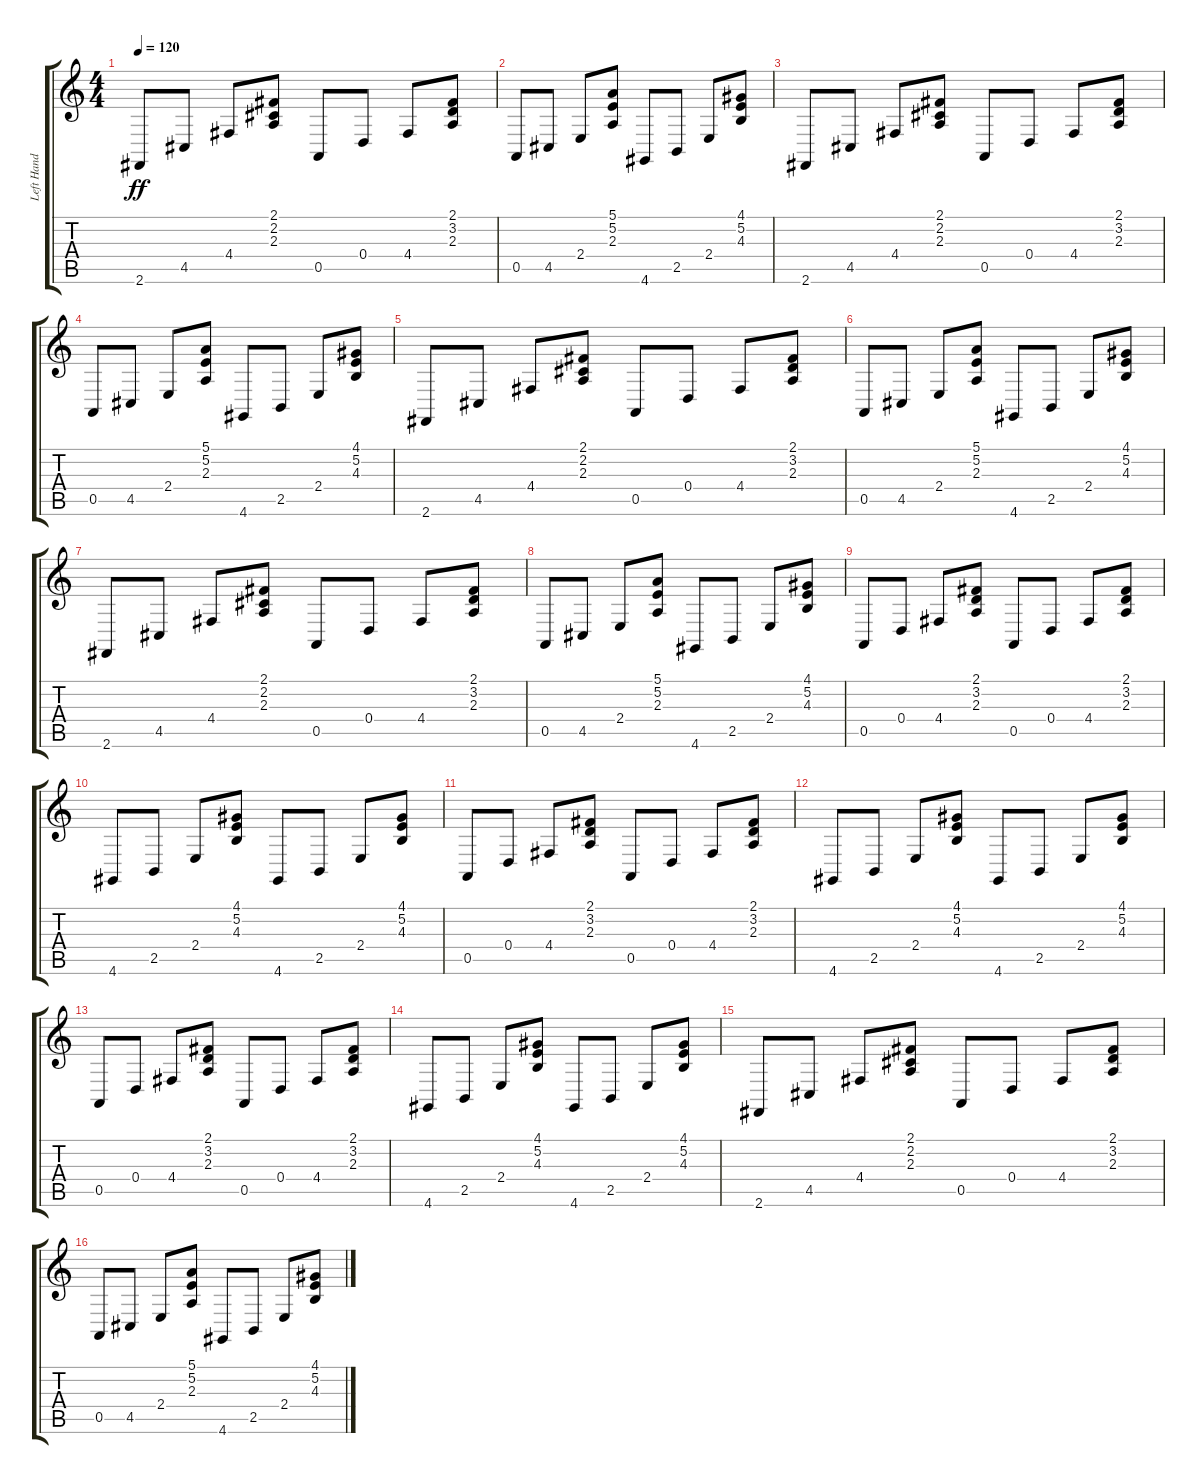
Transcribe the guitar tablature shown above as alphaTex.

\track ("Left Hand" "Left Hand") {instrument brightacousticpiano}
\staff {score tabs}
\tuning (E4 B3 G3 D3 A2 E2) {hide}
\ts (4 4)
\tempo 120
\clef g2
\ks c
2.6.8{dy ff} 4.5.8 4.4.8 (2.1 2.2 2.3).8 0.5.8 0.4.8 4.4.8 (2.1 3.2 2.3).8 |
0.5.8 4.5.8 2.4.8 (5.1 5.2 2.3).8 4.6.8 2.5.8 2.4.8 (4.1 5.2 4.3).8 |
2.6.8 4.5.8 4.4.8 (2.1 2.2 2.3).8 0.5.8 0.4.8 4.4.8 (2.1 3.2 2.3).8 |
0.5.8 4.5.8 2.4.8 (5.1 5.2 2.3).8 4.6.8 2.5.8 2.4.8 (4.1 5.2 4.3).8 |
2.6.8 4.5.8 4.4.8 (2.1 2.2 2.3).8 0.5.8 0.4.8 4.4.8 (2.1 3.2 2.3).8 |
0.5.8 4.5.8 2.4.8 (5.1 5.2 2.3).8 4.6.8 2.5.8 2.4.8 (4.1 5.2 4.3).8 |
2.6.8 4.5.8 4.4.8 (2.1 2.2 2.3).8 0.5.8 0.4.8 4.4.8 (2.1 3.2 2.3).8 |
0.5.8 4.5.8 2.4.8 (5.1 5.2 2.3).8 4.6.8 2.5.8 2.4.8 (4.1 5.2 4.3).8 |
0.5.8 0.4.8 4.4.8 (2.1 3.2 2.3).8 0.5.8 0.4.8 4.4.8 (2.1 3.2 2.3).8 |
4.6.8 2.5.8 2.4.8 (4.1 5.2 4.3).8 4.6.8 2.5.8 2.4.8 (4.1 5.2 4.3).8 |
0.5.8 0.4.8 4.4.8 (2.1 3.2 2.3).8 0.5.8 0.4.8 4.4.8 (2.1 3.2 2.3).8 |
4.6.8 2.5.8 2.4.8 (4.1 5.2 4.3).8 4.6.8 2.5.8 2.4.8 (4.1 5.2 4.3).8 |
0.5.8 0.4.8 4.4.8 (2.1 3.2 2.3).8 0.5.8 0.4.8 4.4.8 (2.1 3.2 2.3).8 |
4.6.8 2.5.8 2.4.8 (4.1 5.2 4.3).8 4.6.8 2.5.8 2.4.8 (4.1 5.2 4.3).8 |
2.6.8 4.5.8 4.4.8 (2.1 2.2 2.3).8 0.5.8 0.4.8 4.4.8 (2.1 3.2 2.3).8 |
0.5.8 4.5.8 2.4.8 (5.1 5.2 2.3).8 4.6.8 2.5.8 2.4.8 (4.1 5.2 4.3).8
